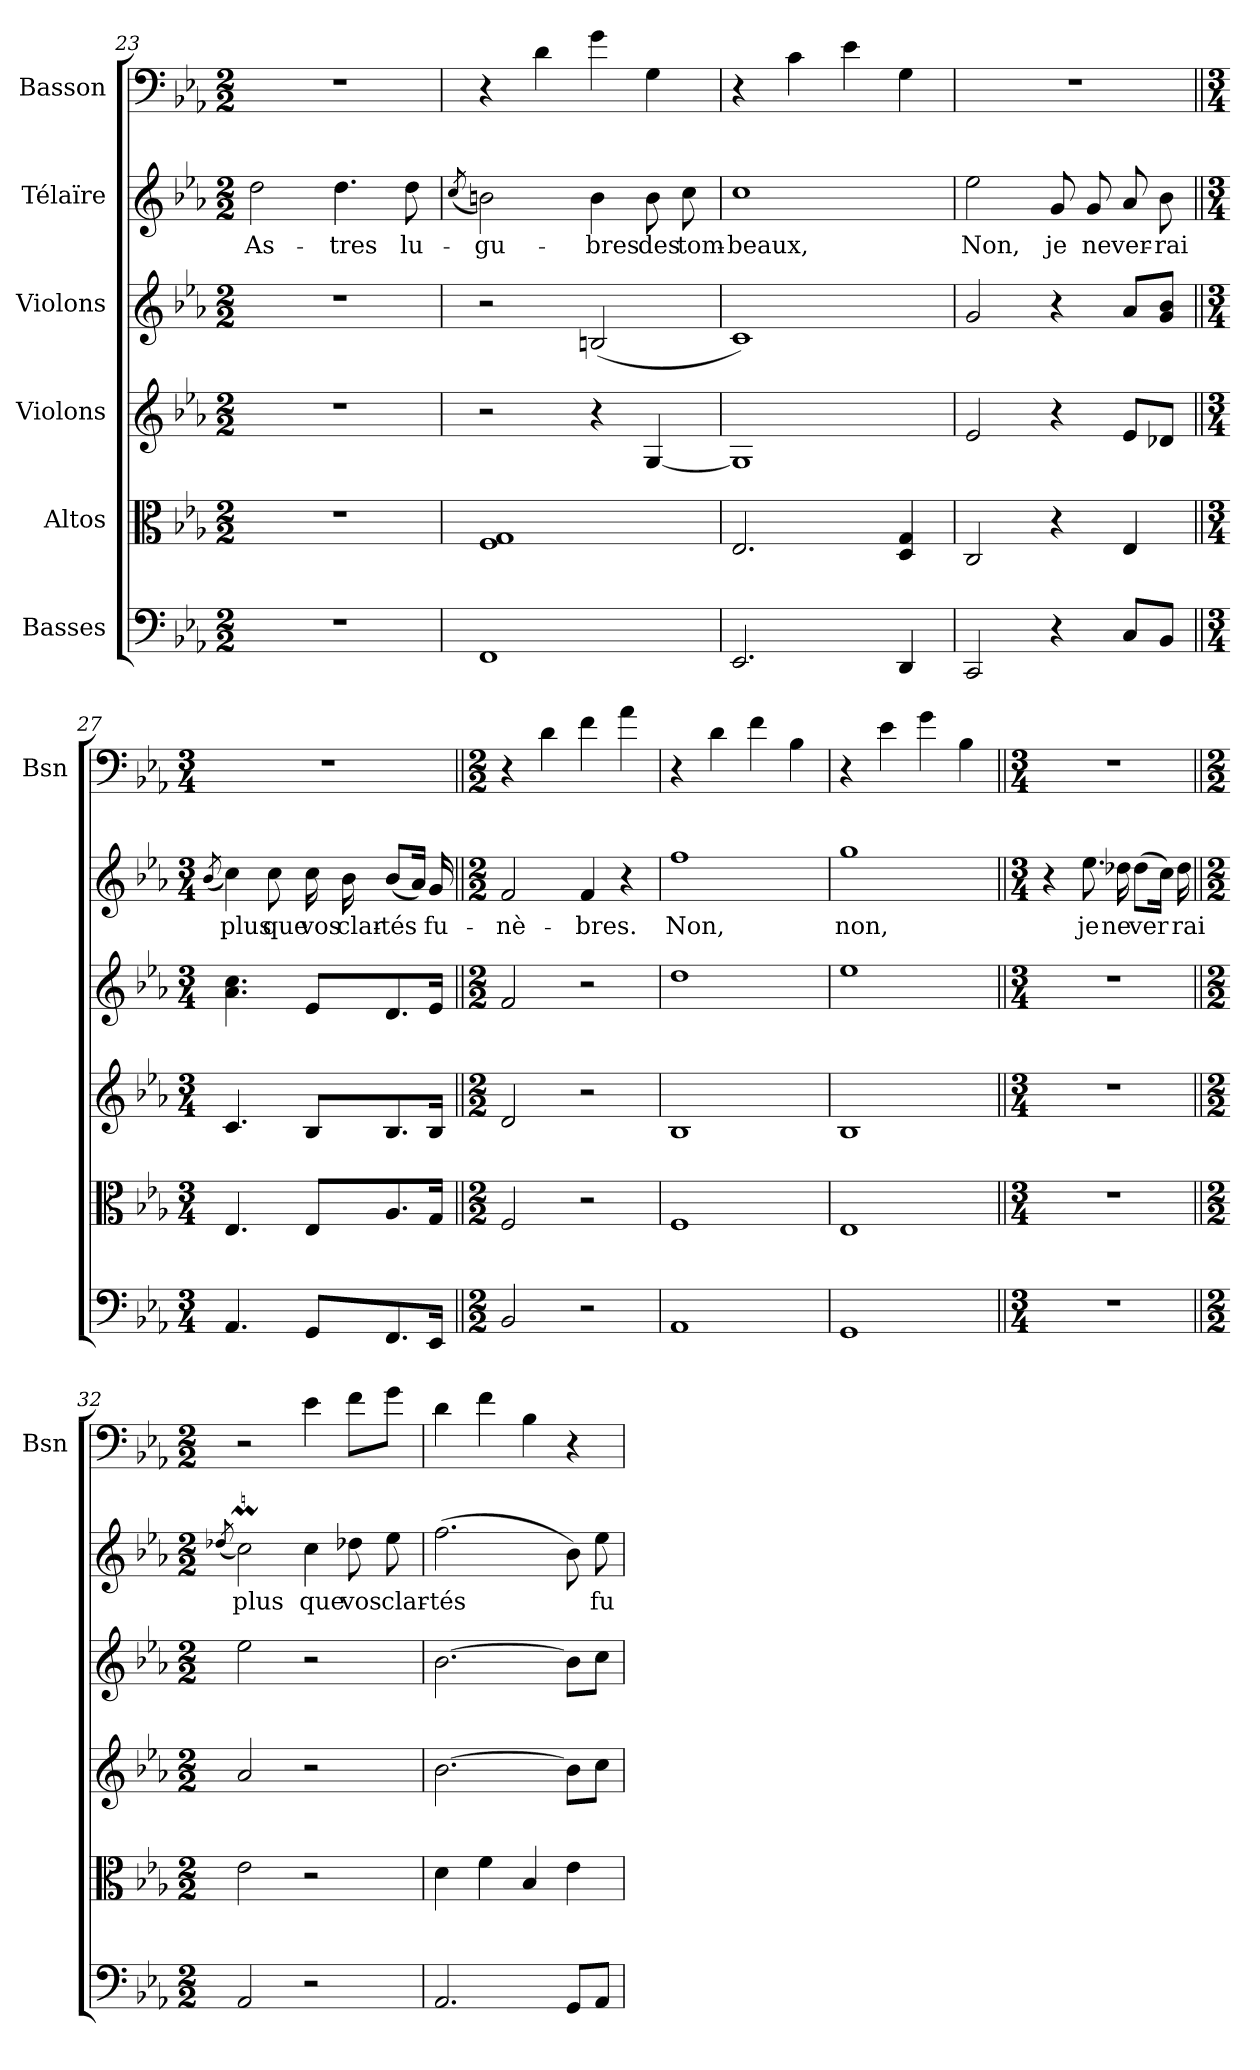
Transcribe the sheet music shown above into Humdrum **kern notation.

**kern	**kern	**kern	**kern	**kern	**text	**kern
*part6	*part5	*part4	*part3	*part2	*part2	*part1
*staff6	*staff5	*staff4	*staff3	*staff2	*staff2	*staff1
*I"Basses	*I"Altos	*I"Violons	*I"Violons	*I"Télaïre	*	*I"Basson
*	*	*	*	*	*	*I'Bsn
*clefF4	*clefC3	*clefG2	*clefG2	*clefG2	*	*clefF4
*k[b-e-a-]	*k[b-e-a-]	*k[b-e-a-]	*k[b-e-a-]	*k[b-e-a-]	*	*k[b-e-a-]
*M2/2	*M2/2	*M2/2	*M2/2	*M2/2	*	*M2/2
=23	=23	=23	=23	=23	=23	=23
!	!	!	!	!	!LO:LY:b	!
1r	1r	1r	1r	2dd\	As-	1r
!	!	!	!	!	!LO:LY:b	!
.	.	.	.	4.dd\	-tres	.
!	!	!	!	!	!LO:LY:b	!
.	.	.	.	8dd\	lu-	.
=24	=24	=24	=24	=24	=24	=24
.	.	.	.	(8qcc/	.	.
!	!	!	!	!	!LO:LY:b	!
1FF	1F 1G	2r	2r	2bn\)	-gu-	4r
.	.	.	.	.	.	4d\
!	!	!	!	!	!LO:LY:b	!
.	.	4r	(2Bn/	4b\	-bres	4g\
!	!	!	!	!	!LO:LY:b	!
.	.	[4G/	.	8b\	des	4G\
!	!	!	!	!	!LO:LY:b	!
.	.	.	.	8cc\	tom-	.
=25	=25	=25	=25	=25	=25	=25
!	!	!	!	!	!LO:LY:b	!
2.EE-/	2.E-/	1G]	1c)	1cc	-beaux,	4r
.	.	.	.	.	.	4c\
.	.	.	.	.	.	4e-\
4DD/	4D/ 4G/	.	.	.	.	4G\
=26	=26	=26	=26	=26	=26	=26
!	!	!	!	!	!LO:LY:b	!
2CC/	2C/	2e-/	2g/	2ee-\	Non,	1r
!	!	!	!	!	!LO:LY:b	!
4r	4r	4r	4r	8g/	je	.
!	!	!	!	!	!LO:LY:b	!
.	.	.	.	8g/	ne	.
!	!	!	!	!	!LO:LY:b	!
8C/L	4E-/	8e-/L	8a-/L	8a-/	ver-	.
!	!	!	!	!	!LO:LY:b	!
8BB-/J	.	8d-X/J	8g/ 8b-/J	8b-\	-rai	.
!!LO:LB:g=z
=27||	=27||	=27||	=27||	=27||	=27||	=27||
*M3/4	*M3/4	*M3/4	*M3/4	*M3/4	*	*M3/4
.	.	.	.	(8qb-/	.	.
!	!	!	!	!	!LO:LY:b	!
4.AA-/	4.E-/	4.c/	4.a-\ 4.cc\	4cc\)	plus	2.r
!	!	!	!	!	!LO:LY:b	!
.	.	.	.	8cc\	que	.
!	!	!	!	!	!LO:LY:b	!
8GG/L	8E-/L	8B-/L	8e-/L	16cc\	vos	.
!	!	!	!	!	!LO:LY:b	!
.	.	.	.	16b-\	clar-	.
!	!	!	!	!	!LO:LY:b	!
8.FF/	8.A-/	8.B-/	8.d/	(8b-/L	-tés	.
.	.	.	.	16a-/Jk)	.	.
!	!	!	!	!	!LO:LY:b	!
16EE-/Jk	16G/Jk	16B-/Jk	16e-/Jk	16g/	fu-	.
=28||	=28||	=28||	=28||	=28||	=28||	=28||
*M2/2	*M2/2	*M2/2	*M2/2	*M2/2	*	*M2/2
!	!	!	!	!	!LO:LY:b	!
2BB-/	2F/	2d/	2f/	2f/	-nè-	4r
.	.	.	.	.	.	4d\
!	!	!	!	!	!LO:LY:b	!
2r	2r	2r	2r	4f/	-bres.	4f\
.	.	.	.	4r	.	4a-\
=29	=29	=29	=29	=29	=29	=29
!	!	!	!	!	!LO:LY:b	!
1AA-	1F	1B-	1dd	1ff	Non,	4r
.	.	.	.	.	.	4d\
.	.	.	.	.	.	4f\
.	.	.	.	.	.	4B-\
=30	=30	=30	=30	=30	=30	=30
!	!	!	!	!	!LO:LY:b	!
1GG	1E-	1B-	1ee-	1gg	non,	4r
.	.	.	.	.	.	4e-\
.	.	.	.	.	.	4g\
.	.	.	.	.	.	4B-\
!!LO:PB:g=z
=31||	=31||	=31||	=31||	=31||	=31||	=31||
*M3/4	*M3/4	*M3/4	*M3/4	*M3/4	*	*M3/4
2.r	2.r	2.r	2.r	4r	.	2.r
!	!	!	!	!	!LO:LY:b	!
.	.	.	.	8.ee-\	je	.
!	!	!	!	!	!LO:LY:b	!
.	.	.	.	16dd-X\	ne	.
!	!	!	!	!	!LO:LY:b	!
.	.	.	.	(8dd-\L	ver	.
.	.	.	.	16cc\Jk)	.	.
!	!	!	!	!	!LO:LY:b	!
.	.	.	.	16dd-\	rai	.
=32||	=32||	=32||	=32||	=32||	=32||	=32||
*M2/2	*M2/2	*M2/2	*M2/2	*M2/2	*	*M2/2
.	.	.	.	(8qdd-X/	.	.
!	!	!	!	!	!LO:LY:b	!
2AA-/	2e-\	2a-/	2ee-\	2ccM\)	plus	2r
!	!	!	!	!	!LO:LY:b	!
2r	2r	2r	2r	4cc\	que	4e-\
!	!	!	!	!	!LO:LY:b	!
.	.	.	.	8dd-\	vos	8f\L
!	!	!	!	!	!LO:LY:b	!
.	.	.	.	8ee-\	clar-	8g\J
=33	=33	=33	=33	=33	=33	=33
!	!	!	!	!	!LO:LY:b	!
2.AA-/	4d\	[2.b-\	[2.b-\	(2.ff\	-tés	4d\
.	4f\	.	.	.	.	4f\
.	4B-/	.	.	.	.	4B-\
8GG/L	4e-\	8b-\L]	8b-\L]	8b-\)	.	4r
!	!	!	!	!	!LO:LY:b	!
8AA-/J	.	8cc\J	8cc\J	8ee-\	fu-	.
=	=	=	=	=	=	=
*-	*-	*-	*-	*-	*-	*-
